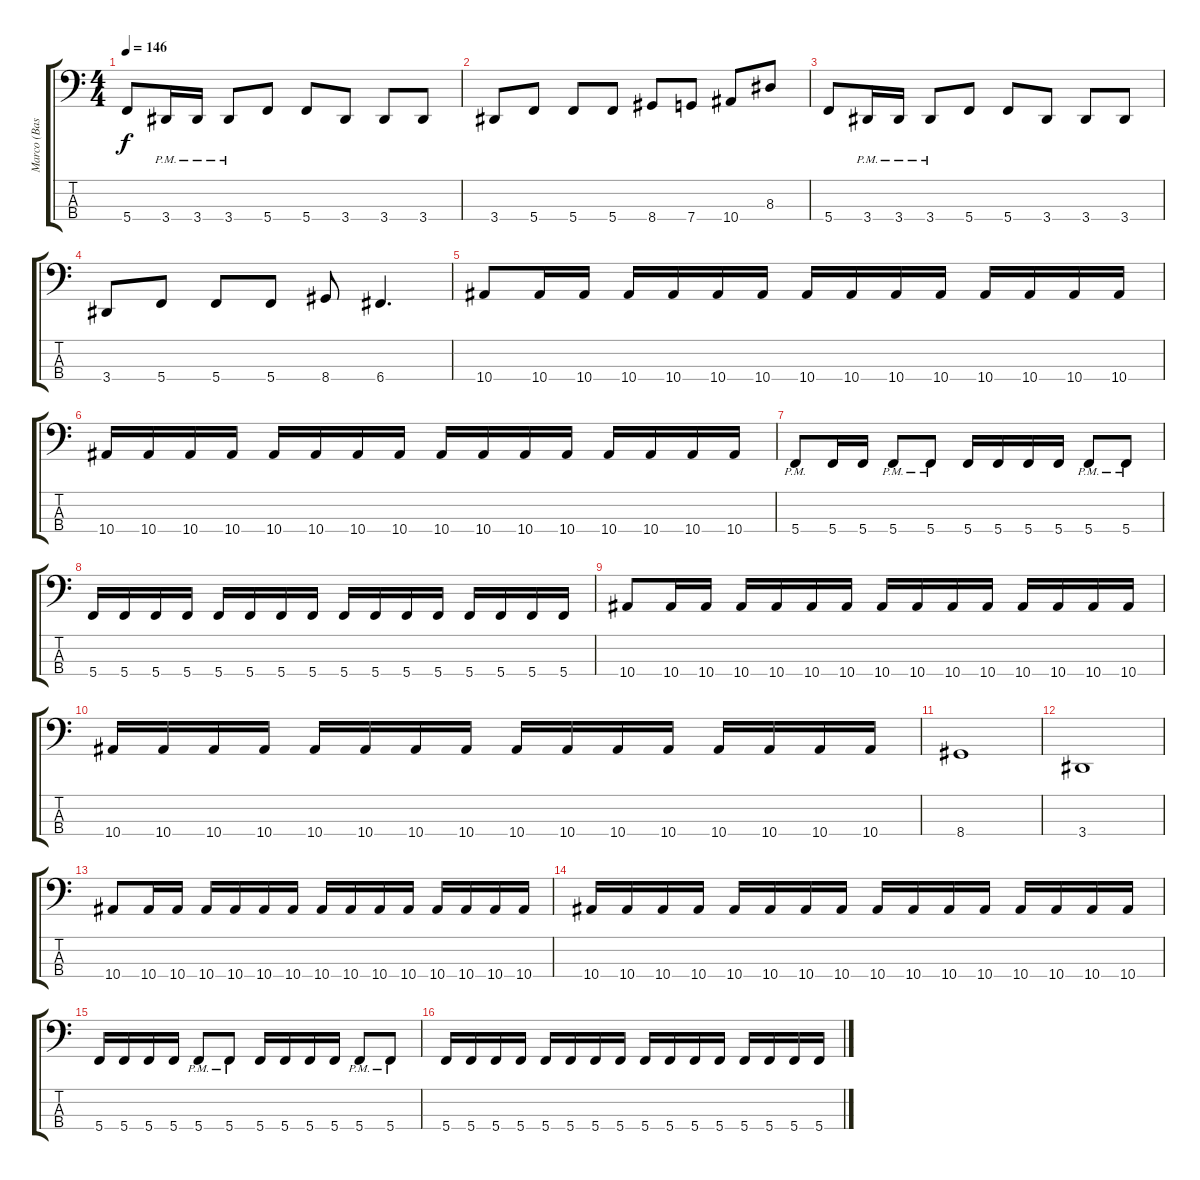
\track ("Marco (Bass Guitar)" "Marco (Bas") {instrument electricbassfinger}
\staff {score tabs}
\tuning (F2 C2 G1 C1) {hide}
\ts (4 4)
\tempo 146
\clef f4
\ks c
5.4.8{dy f} 3.4{pm}.16 3.4{pm}.16 3.4{pm}.8 5.4.8 5.4.8 3.4.8 3.4.8 3.4.8 |
3.4.8 5.4.8 5.4.8 5.4.8 8.4.8 7.4.8 10.4.8 8.3.8 |
5.4.8 3.4{pm}.16 3.4{pm}.16 3.4{pm}.8 5.4.8 5.4.8 3.4.8 3.4.8 3.4.8 |
3.4.8 5.4.8 5.4.8 5.4.8 8.4.8 6.4.4{d} |
10.4.8 10.4.16 10.4.16 10.4.16 10.4.16 10.4.16 10.4.16 10.4.16 10.4.16 10.4.16 10.4.16 10.4.16 10.4.16 10.4.16 10.4.16 |
10.4.16 10.4.16 10.4.16 10.4.16 10.4.16 10.4.16 10.4.16 10.4.16 10.4.16 10.4.16 10.4.16 10.4.16 10.4.16 10.4.16 10.4.16 10.4.16 |
5.4{pm}.8 5.4.16 5.4.16 5.4{pm}.8 5.4{pm}.8 5.4.16 5.4.16 5.4.16 5.4.16 5.4{pm}.8 5.4{pm}.8 |
5.4.16 5.4.16 5.4.16 5.4.16 5.4.16 5.4.16 5.4.16 5.4.16 5.4.16 5.4.16 5.4.16 5.4.16 5.4.16 5.4.16 5.4.16 5.4.16 |
10.4.8 10.4.16 10.4.16 10.4.16 10.4.16 10.4.16 10.4.16 10.4.16 10.4.16 10.4.16 10.4.16 10.4.16 10.4.16 10.4.16 10.4.16 |
10.4.16 10.4.16 10.4.16 10.4.16 10.4.16 10.4.16 10.4.16 10.4.16 10.4.16 10.4.16 10.4.16 10.4.16 10.4.16 10.4.16 10.4.16 10.4.16 |
8.4.1 |
3.4.1 |
10.4.8 10.4.16 10.4.16 10.4.16 10.4.16 10.4.16 10.4.16 10.4.16 10.4.16 10.4.16 10.4.16 10.4.16 10.4.16 10.4.16 10.4.16 |
10.4.16 10.4.16 10.4.16 10.4.16 10.4.16 10.4.16 10.4.16 10.4.16 10.4.16 10.4.16 10.4.16 10.4.16 10.4.16 10.4.16 10.4.16 10.4.16 |
5.4.16 5.4.16 5.4.16 5.4.16 5.4{pm}.8 5.4{pm}.8 5.4.16 5.4.16 5.4.16 5.4.16 5.4{pm}.8 5.4{pm}.8 |
5.4.16 5.4.16 5.4.16 5.4.16 5.4.16 5.4.16 5.4.16 5.4.16 5.4.16 5.4.16 5.4.16 5.4.16 5.4.16 5.4.16 5.4.16 5.4.16
